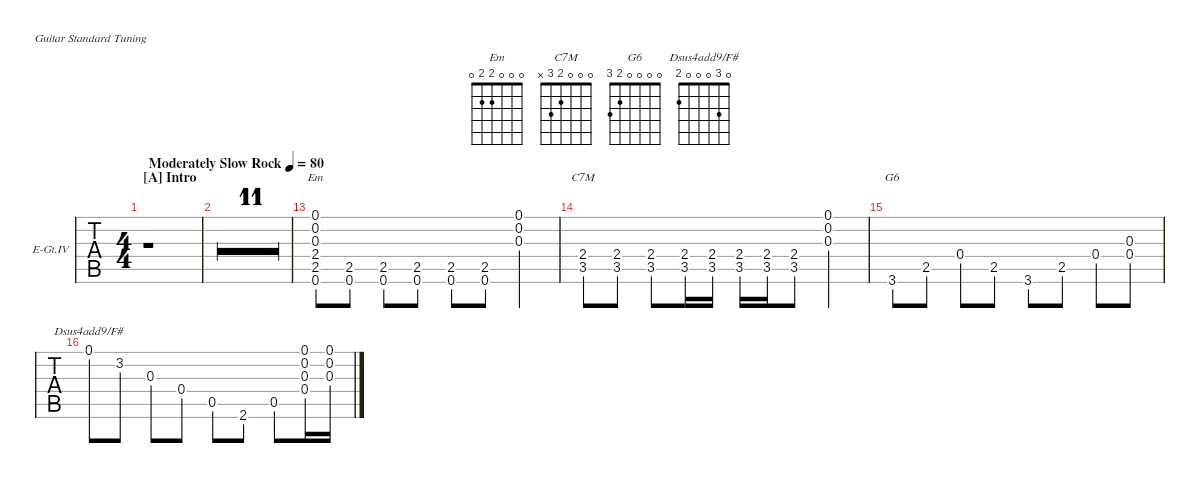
\hideDynamics
\bracketExtendMode nobrackets
\firstSystemTrackNameOrientation horizontal
\otherSystemsTrackNameOrientation horizontal
\track ("E.Guitar IV" "E-Gt.IV") {multiBarRest instrument distortionguitar}
\staff {tabs}
\tuning (E4 B3 G3 D3 A2 E2)
\chord ("Em" 0 0 0 2 2 0)
\chord ("C7M" 0 0 0 2 3 x)
\chord ("G6" 0 0 0 0 2 3)
\chord ("Dsus4add9/F#" 0 3 0 0 0 2)
\ts (4 4)
\section ("A" "Intro")
\tempo (80 "Moderately Slow Rock")
\clef g2
\ks g
r.1{dy mf instrument distortionguitar} |
r.1 |
r.1 |
r.1 |
r.1 |
r.1 |
r.1 |
r.1 |
r.1 |
r.1 |
r.1 |
r.1 |
(0.6 2.5 2.4 0.3 0.2 0.1).8{ch "Em"} (0.6 2.5).8 (2.5 0.6).8 (2.5 0.6).8 (2.5 0.6).8 (2.5 0.6).8 (0.1{ac} 0.2{ac} 0.3{ac}).4 |
(3.5 2.4).8{ch "C7M"} (3.5 2.4).8 (2.4 3.5).8 (2.4 3.5).16 (2.4 3.5).16 (2.4 3.5).16 (3.5 2.4).16 (3.5 2.4).8 (0.1{ac} 0.2{ac} 0.3{ac}).4 |
3.6.8{ch "G6"} 2.5.8 0.4.8 2.5.8 3.6.8 2.5.8 0.4.8 (0.4 0.3).8 |
0.1.8{ch "Dsus4add9/F#"} 3.2.8 0.3.8 0.4.8 0.5.8 2.6.8 0.5.8 (0.4 0.3 0.2 0.1).16 (0.1 0.2 0.3).16
